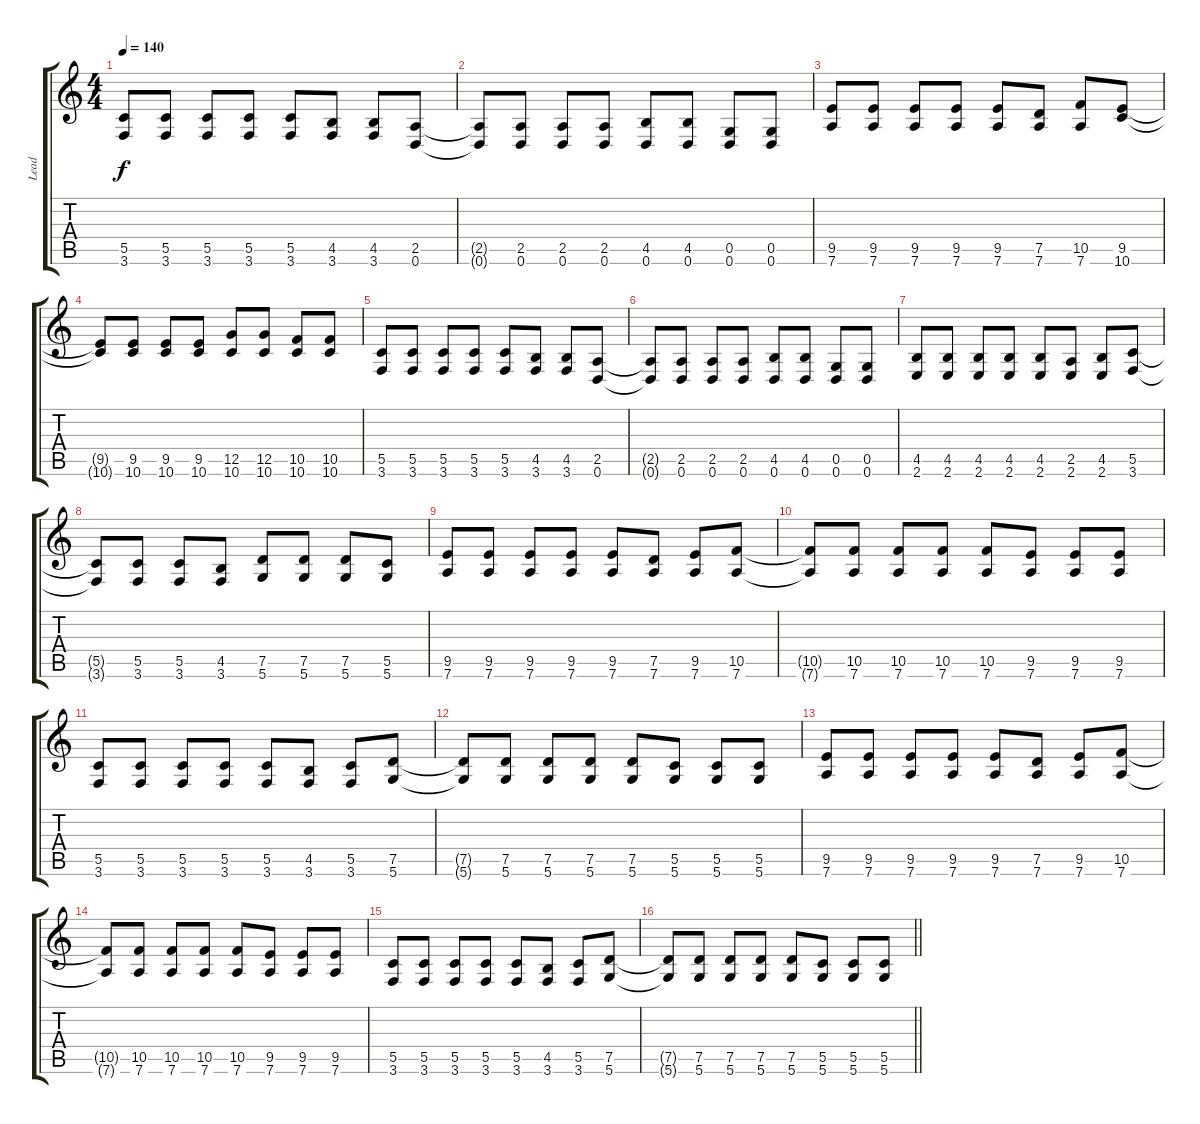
\track ("Lead" "Lead") {instrument distortionguitar}
\staff {score tabs}
\tuning (D4 A3 F3 C3 G2 D2) {hide}
\ts (4 4)
\section ("" "")
\tempo 140
\clef g2
\ks c
(5.5 3.6).8{dy f} (5.5 3.6).8 (5.5 3.6).8 (5.5 3.6).8 (5.5 3.6).8 (4.5 3.6).8 (4.5 3.6).8 (2.5 0.6).8 |
(2.5{t} 0.6{t}).8 (2.5 0.6).8 (2.5 0.6).8 (2.5 0.6).8 (4.5 0.6).8 (4.5 0.6).8 (0.5 0.6).8 (0.5 0.6).8 |
(9.5 7.6).8 (9.5 7.6).8 (9.5 7.6).8 (9.5 7.6).8 (9.5 7.6).8 (7.5 7.6).8 (10.5 7.6).8 (9.5 10.6).8 |
(9.5{t} 10.6{t}).8 (9.5 10.6).8 (9.5 10.6).8 (9.5 10.6).8 (12.5 10.6).8 (12.5 10.6).8 (10.5 10.6).8 (10.5 10.6).8 |
(5.5 3.6).8 (5.5 3.6).8 (5.5 3.6).8 (5.5 3.6).8 (5.5 3.6).8 (4.5 3.6).8 (4.5 3.6).8 (2.5 0.6).8 |
(2.5{t} 0.6{t}).8 (2.5 0.6).8 (2.5 0.6).8 (2.5 0.6).8 (4.5 0.6).8 (4.5 0.6).8 (0.5 0.6).8 (0.5 0.6).8 |
(4.5 2.6).8 (4.5 2.6).8 (4.5 2.6).8 (4.5 2.6).8 (4.5 2.6).8 (2.5 2.6).8 (4.5 2.6).8 (5.5 3.6).8 |
(5.5{t} 3.6{t}).8 (5.5 3.6).8 (5.5 3.6).8 (4.5 3.6).8 (7.5 5.6).8 (7.5 5.6).8 (7.5 5.6).8 (5.5 5.6).8 |
(9.5 7.6).8 (9.5 7.6).8 (9.5 7.6).8 (9.5 7.6).8 (9.5 7.6).8 (7.5 7.6).8 (9.5 7.6).8 (10.5 7.6).8 |
(10.5{t} 7.6{t}).8 (10.5 7.6).8 (10.5 7.6).8 (10.5 7.6).8 (10.5 7.6).8 (9.5 7.6).8 (9.5 7.6).8 (9.5 7.6).8 |
(5.5 3.6).8 (5.5 3.6).8 (5.5 3.6).8 (5.5 3.6).8 (5.5 3.6).8 (4.5 3.6).8 (5.5 3.6).8 (7.5 5.6).8 |
(7.5{t} 5.6{t}).8 (7.5 5.6).8 (7.5 5.6).8 (7.5 5.6).8 (7.5 5.6).8 (5.5 5.6).8 (5.5 5.6).8 (5.5 5.6).8 |
(9.5 7.6).8 (9.5 7.6).8 (9.5 7.6).8 (9.5 7.6).8 (9.5 7.6).8 (7.5 7.6).8 (9.5 7.6).8 (10.5 7.6).8 |
(10.5{t} 7.6{t}).8 (10.5 7.6).8 (10.5 7.6).8 (10.5 7.6).8 (10.5 7.6).8 (9.5 7.6).8 (9.5 7.6).8 (9.5 7.6).8 |
(5.5 3.6).8 (5.5 3.6).8 (5.5 3.6).8 (5.5 3.6).8 (5.5 3.6).8 (4.5 3.6).8 (5.5 3.6).8 (7.5 5.6).8 |
\barLineRight lightlight
(7.5{t} 5.6{t}).8 (7.5 5.6).8 (7.5 5.6).8 (7.5 5.6).8 (7.5 5.6).8 (5.5 5.6).8 (5.5 5.6).8 (5.5 5.6).8
